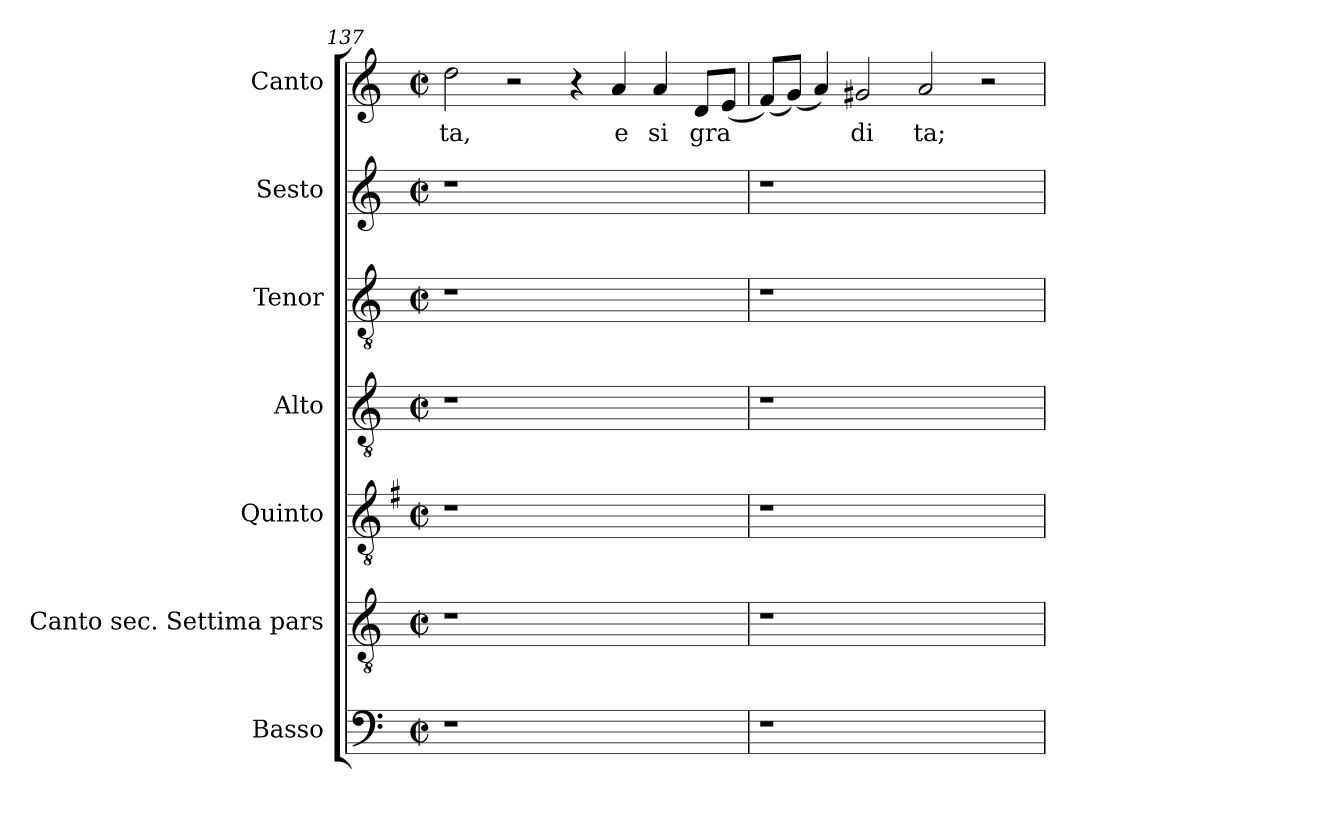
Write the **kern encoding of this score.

**kern	**kern	**kern	**kern	**kern	**kern	**kern	**text
*part7	*part6	*part5	*part4	*part3	*part2	*part1	*part1
*staff7	*staff6	*staff5	*staff4	*staff3	*staff2	*staff1	*staff1
*I"Basso	*I"Canto sec. Settima pars	*I"Quinto	*I"Alto	*I"Tenor	*I"Sesto	*I"Canto	*
*	*	*I'Quinto	*I'Alto	*I'Tenor	*I'Sesto	*I'Canto	*
!!LO:LB:g=z
*clefF4	*clefGv2	*clefGv2	*clefGv2	*clefGv2	*clefG2	*clefG2	*
*k[]	*k[]	*k[f#]	*k[]	*k[]	*k[]	*k[]	*
*C:	*C:	*G:	*C:	*C:	*C:	*C:	*
*M2/2	*M2/2	*M2/2	*M2/2	*M2/2	*M2/2	*M2/2	*
*met(c|)	*met(c|)	*met(c|)	*met(c|)	*met(c|)	*met(c|)	*met(c|)	*
=137	=137	=137	=137	=137	=137	=137	=137
!	!	!	!	!	!	!	!LO:LY:b
1r	1r	1r	1r	1r	1r	2dd\	ta,
.	.	.	.	.	.	2r	.
1ryy	1ryy	1ryy	1ryy	1ryy	1ryy	4r	.
!	!	!	!	!	!	!	!LO:LY:b
.	.	.	.	.	.	4a/	e
!	!	!	!	!	!	!	!LO:LY:b
.	.	.	.	.	.	4a/	si
!	!	!	!	!	!	!	!LO:LY:b
.	.	.	.	.	.	8d/L	gra
.	.	.	.	.	.	(<8e/J	.
=138	=138	=138	=138	=138	=138	=138	=138
1r	1r	1r	1r	1r	1r	(<8f/L)	.
.	.	.	.	.	.	(<8g/J)	.
.	.	.	.	.	.	4a/)	.
!	!	!	!	!	!	!	!LO:LY:b
.	.	.	.	.	.	2g#X/	di
!	!	!	!	!	!	!	!LO:LY:b
1ryy	1ryy	1ryy	1ryy	1ryy	1ryy	2a/	ta;
.	.	.	.	.	.	2r	.
=	=	=	=	=	=	=	=
*-	*-	*-	*-	*-	*-	*-	*-
